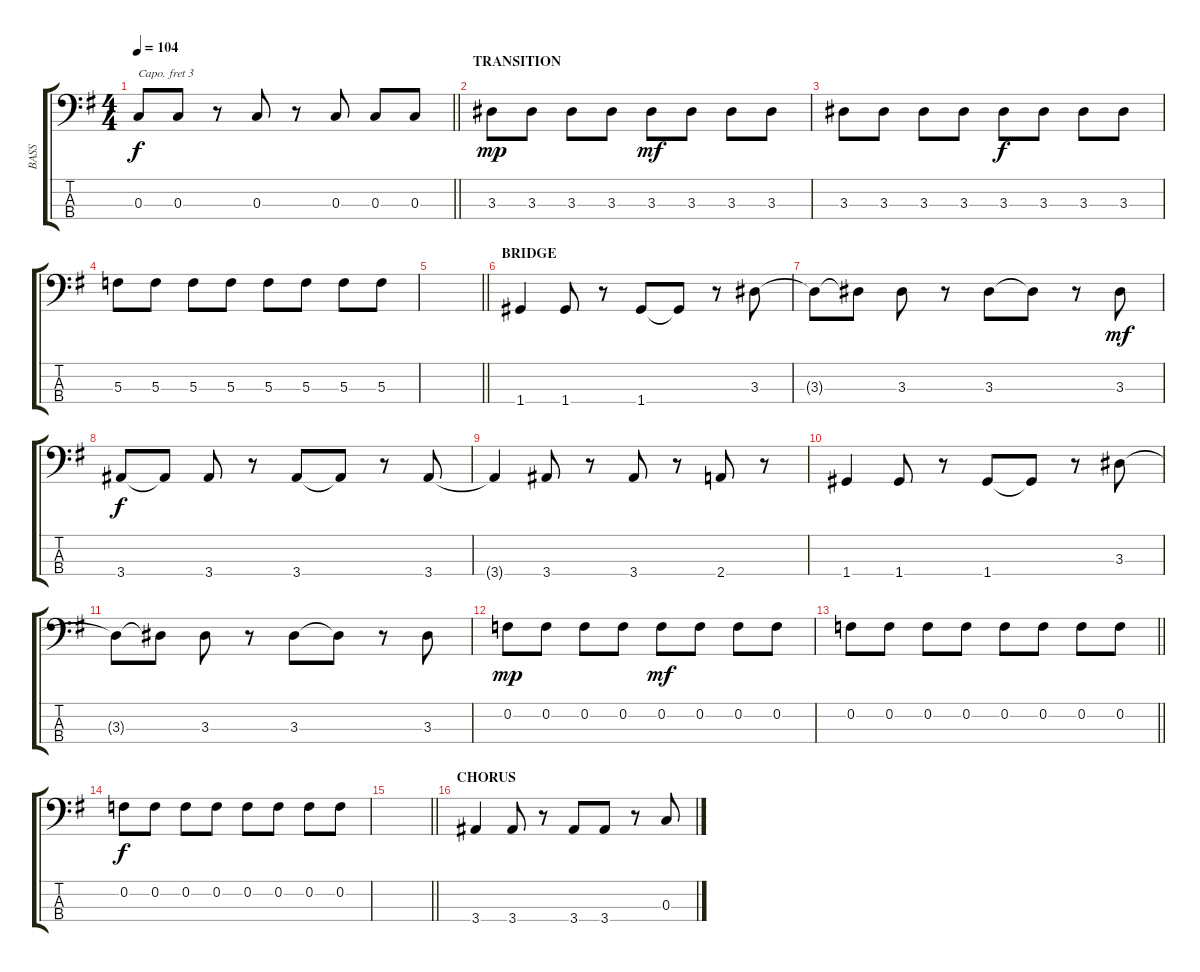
\track ("BASS" "BASS") {instrument acousticbass}
\staff {score tabs}
\capo 3
\tuning (G2 D2 A1 E1) {hide}
\ts (4 4)
\tempo 104
\clef f4
\barLineRight lightlight
\ks g
0.3{t}.8{dy f} 0.3.8 r.8 0.3.8 r.8 0.3.8 0.3.8 0.3.8 |
\section ("" "TRANSITION")
3.3.8{dy mp} 3.3.8 3.3.8 3.3.8 3.3.8{dy mf} 3.3.8 3.3.8 3.3.8 |
3.3.8 3.3.8 3.3.8 3.3.8 3.3.8{dy f} 3.3.8 3.3.8 3.3.8 |
5.3.8 5.3.8 5.3.8 5.3.8 5.3.8 5.3.8 5.3.8 5.3.8 |
\barLineRight lightlight
|
\section ("" "BRIDGE")
1.4.4 1.4.8 r.8 1.4.8 1.4{t}.8 r.8 3.3.8 |
3.3{t}.8 3.3{t}.8 3.3.8 r.8 3.3.8 3.3{t}.8 r.8 3.3.8{dy mf} |
3.4.8{dy f} 3.4{t}.8 3.4.8 r.8 3.4.8 3.4{t}.8 r.8 3.4.8 |
3.4{t}.4 3.4.8 r.8 3.4.8 r.8 2.4.8 r.8 |
1.4.4 1.4.8 r.8 1.4.8 1.4{t}.8 r.8 3.3.8 |
3.3{t}.8 3.3{t}.8 3.3.8 r.8 3.3.8 3.3{t}.8 r.8 3.3.8 |
0.2.8{dy mp} 0.2.8 0.2.8 0.2.8 0.2.8{dy mf} 0.2.8 0.2.8 0.2.8 |
\barLineRight lightlight
0.2.8 0.2.8 0.2.8 0.2.8 0.2.8 0.2.8 0.2.8 0.2.8 |
0.2.8{dy f} 0.2.8 0.2.8 0.2.8 0.2.8 0.2.8 0.2.8 0.2.8 |
\barLineRight lightlight
|
\section ("" "CHORUS")
3.4.4 3.4.8 r.8 3.4.8 3.4.8 r.8 0.3.8
